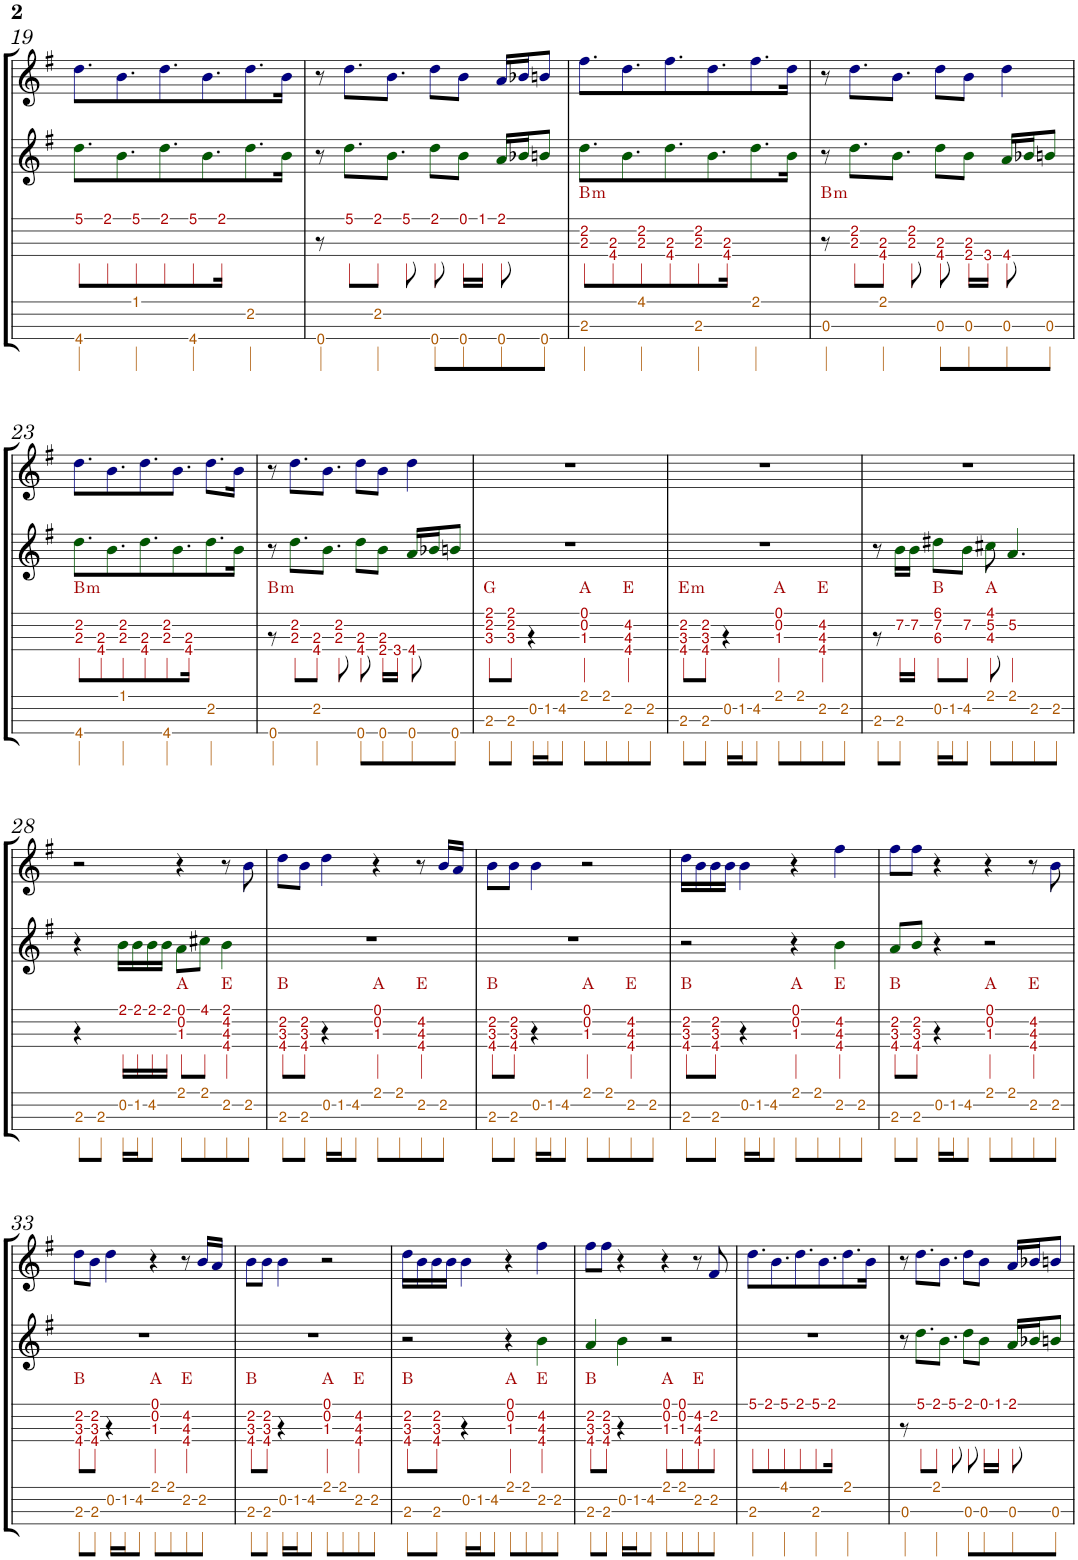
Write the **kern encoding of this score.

**kern	**kern	**harte	**kern	**kern
*part4	*part3	*part3	*part2	*part1
*staff4	*staff3	*	*staff2	*staff1
*I"Bass Guitar	*I"Ukulele	*	*I"Mandolin	*I"Mandolin
!!LO:PB:g=z
*	*	*	*clefG2	*clefG2
*k[f#]	*k[f#]	*	*k[f#]	*k[f#]
*G:	*G:	*	*G:	*G:
*M4/4	*M4/4	*	*M4/4	*M4/4
=19	=19	=19	=19	=19
4GGG#i\	8ddj\L	.	8.ddZ\L	8.ddV\L
.	8bj\	.	.	.
.	.	.	8.bZ\	8.bV\
4GG#i\	8ddj\	.	.	.
.	8bj\	.	8.ddZ\	8.ddV\
4GGG#i\	8ddj\	.	.	.
.	.	.	8.bZ\	8.bV\
.	16bj\Jk	.	.	.
.	4ryy	.	.	.
4EEi\	.	.	8.ddZ\	8.ddV\
.	16ryy	.	16bZ\Jk	16bV\Jk
=20	=20	=20	=20	=20
4EEEi\	8r	.	8r	8r
.	8ddj\L	.	8.ddZ\L	8.ddV\L
4EEi\	8bj\J	.	.	.
.	.	.	8.bZ\J	8.bV\J
.	8ddj\	.	.	.
8EEEi\L	8bj\	.	8ddZ\L	8ddV\L
8EEEi\	16aj\LL	.	8bZ\J	8bV\J
.	16b-j\JJ	.	.	.
8EEEi\	8bj\	.	16aZ/LL	16aV/LL
.	.	.	16b-XZ/J	16b-XV/J
8EEEi\J	8ryy	.	8bnZ/J	8bnV/J
=21	=21	=21	=21	=21
!	!	!LO:H:kt=m	!	!
4BBBi\	8dj\ 8f#j\L	B:min	8.ddZ\L	8.ff#V\L
.	8Bj\ 8dj\	.	.	.
.	.	.	8.bZ\	8.ddV\
4BBi\	8dj\ 8f#j\	.	.	.
.	8Bj\ 8dj\	.	8.ddZ\	8.ff#V\
4BBBi\	8dj\ 8f#j\	.	.	.
.	.	.	8.bZ\	8.ddV\
.	16Bj\ 16dj\Jk	.	.	.
.	4ryy	.	.	.
4AAi\	.	.	8.ddZ\	8.ff#V\
.	16ryy	.	16bZ\Jk	16ddV\Jk
=22	=22	=22	=22	=22
!	!	!LO:H:kt=m	!	!
4AAAi\	8r	B:min	8r	8r
.	8dj\ 8f#j\L	.	8.ddZ\L	8.ddV\L
4AAi\	8Bj\ 8dj\J	.	.	.
.	.	.	8.bZ\J	8.bV\J
.	8dj\ 8f#j\	.	.	.
8AAAi\L	8Bj\ 8dj\	.	8ddZ\L	8ddV\L
8AAAi\	16Aj\ 16dj\LL	.	8bZ\J	8bV\J
.	16B-j\JJ	.	.	.
8AAAi\	8Bj\	.	16aZ/LL	4ddV\
.	.	.	16b-XZ/J	.
8AAAi\J	8ryy	.	8bnZ/J	.
!!LO:LB:g=z
=23	=23	=23	=23	=23
!	!	!LO:H:kt=m	!	!
4GGG#i\	8dj\ 8f#j\L	B:min	8.ddZ\L	8.ddV\L
.	8Bj\ 8dj\	.	.	.
.	.	.	8.bZ\	8.bV\
4GG#i\	8dj\ 8f#j\	.	.	.
.	8Bj\ 8dj\	.	8.ddZ\	8.ddV\
4GGG#i\	8dj\ 8f#j\	.	.	.
.	.	.	8.bZ\	8.bV\J
.	16Bj\ 16dj\Jk	.	.	.
.	4ryy	.	.	.
4EEi\	.	.	8.ddZ\	8.ddV\L
.	16ryy	.	16bZ\Jk	16bV\Jk
=24	=24	=24	=24	=24
!	!	!LO:H:kt=m	!	!
4EEEi\	8r	B:min	8r	8r
.	8dj\ 8f#j\L	.	8.ddZ\L	8.ddV\L
4EEi\	8Bj\ 8dj\J	.	.	.
.	.	.	8.bZ\J	8.bV\J
.	8dj\ 8f#j\	.	.	.
8EEEi\L	8Bj\ 8dj\	.	8ddZ\L	8ddV\L
8EEEi\	16Aj\ 16dj\LL	.	8bZ\J	8bV\J
.	16B-j\JJ	.	.	.
8EEEi\	8Bj\	.	16aZ/LL	4ddV\
.	.	.	16b-XZ/J	.
8EEEi\J	8ryy	.	8bnZ/J	.
=25	=25	=25	=25	=25
8BBBi\L	8d#j\ 8f#j\ 8bj\L	G:maj	1r	1r
8BBBi\J	8d#j\ 8f#j\ 8bj\J	.	.	.
16DDi\LL	4r	.	.	.
16EE-i\J	.	.	.	.
8FF#i\J	.	.	.	.
8AAi\L	4c#j\ 4ej\ 4aj\	A:maj	.	.
8AAi\	.	.	.	.
8EEi\	4Bj\ 4ej\ 4g#j\	E:maj	.	.
8EEi\J	.	.	.	.
=26	=26	=26	=26	=26
!	!	!LO:H:kt=m	!	!
8BBBi\L	8Bj\ 8e-j\ 8f#j\L	E:min	1r	1r
8BBBi\J	8Bj\ 8e-j\ 8f#j\J	.	.	.
16DDi\LL	4r	.	.	.
16EE-i\J	.	.	.	.
8FF#i\J	.	.	.	.
8AAi\L	4c#j\ 4ej\ 4aj\	A:maj	.	.
8AAi\	.	.	.	.
8EEi\	4Bj\ 4ej\ 4g#j\	E:maj	.	.
8EEi\J	.	.	.	.
=27	=27	=27	=27	=27
8BBBi\L	8r	.	8r	1r
8BBBi\J	16bj\LL	.	16bZ\LL	.
.	16bj\JJ	.	16bZ\JJ	.
16DDi\LL	8f#j\ 8bj\ 8dd#j\L	B:maj	8dd#XZ\L	.
16EE-i\J	.	.	.	.
8FF#i\J	8bj\J	.	8bZ\J	.
8AAi\L	8ej\ 8aj\ 8cc#j\	A:maj	8cc#XZ\	.
8AAi\	4aj\	.	4.aZ/	.
8EEi\	.	.	.	.
8EEi\J	8ryy	.	.	.
!!LO:LB:g=z
=28	=28	=28	=28	=28
8BBBi\L	4r	.	4r	2r
8BBBi\J	.	.	.	.
16DDi\LL	16bj\LL	.	16bZ\LL	.
16EE-i\J	16bj\	.	16bZ\	.
8FF#i\J	16bj\	.	16bZ\	.
.	16bj\JJ	.	16bZ\JJ	.
8AAi\L	8c#j\ 8ej\ 8aj\L	A:maj	8aZ\L	4r
8AAi\	8cc#j\J	.	8cc#XZ\J	.
8EEi\	4Bj\ 4ej\ 4g#j\ 4bj\	E:maj	4bZ\	8r
8EEi\J	.	.	.	8bV\
=29	=29	=29	=29	=29
8BBBi\L	8Bj\ 8e-j\ 8f#j\L	B:maj	1r	8ddV\L
8BBBi\J	8Bj\ 8e-j\ 8f#j\J	.	.	8bV\J
16DDi\LL	4r	.	.	4ddV\
16EE-i\J	.	.	.	.
8FF#i\J	.	.	.	.
8AAi\L	4c#j\ 4ej\ 4aj\	A:maj	.	4r
8AAi\	.	.	.	.
8EEi\	4Bj\ 4ej\ 4g#j\	E:maj	.	8r
8EEi\J	.	.	.	16bV/LL
.	.	.	.	16aV/JJ
=30	=30	=30	=30	=30
8BBBi\L	8Bj\ 8e-j\ 8f#j\L	B:maj	1r	8bV\L
8BBBi\J	8Bj\ 8e-j\ 8f#j\J	.	.	8bV\J
16DDi\LL	4r	.	.	4bV\
16EE-i\J	.	.	.	.
8FF#i\J	.	.	.	.
8AAi\L	4c#j\ 4ej\ 4aj\	A:maj	.	2r
8AAi\	.	.	.	.
8EEi\	4Bj\ 4ej\ 4g#j\	E:maj	.	.
8EEi\J	.	.	.	.
=31	=31	=31	=31	=31
8BBBi\L	8Bj\ 8e-j\ 8f#j\L	B:maj	2r	16ddV\LL
.	.	.	.	16bV\
8BBBi\J	8Bj\ 8e-j\ 8f#j\J	.	.	16bV\
.	.	.	.	16bV\JJ
16DDi\LL	4r	.	.	4bV\
16EE-i\J	.	.	.	.
8FF#i\J	.	.	.	.
8AAi\L	4c#j\ 4ej\ 4aj\	A:maj	4r	4r
8AAi\	.	.	.	.
8EEi\	4Bj\ 4ej\ 4g#j\	E:maj	4bZ\	4ff#V\
8EEi\J	.	.	.	.
=32	=32	=32	=32	=32
8BBBi\L	8Bj\ 8e-j\ 8f#j\L	B:maj	8aZ/L	8ff#V\L
8BBBi\J	8Bj\ 8e-j\ 8f#j\J	.	8bZ/J	8ff#V\J
16DDi\LL	4r	.	4r	4r
16EE-i\J	.	.	.	.
8FF#i\J	.	.	.	.
8AAi\L	4c#j\ 4ej\ 4aj\	A:maj	2r	4r
8AAi\	.	.	.	.
8EEi\	4Bj\ 4ej\ 4g#j\	E:maj	.	8r
8EEi\J	.	.	.	8bV\
!!LO:LB:g=z
=33	=33	=33	=33	=33
8BBBi\L	8Bj\ 8e-j\ 8f#j\L	B:maj	1r	8ddV\L
8BBBi\J	8Bj\ 8e-j\ 8f#j\J	.	.	8bV\J
16DDi\LL	4r	.	.	4ddV\
16EE-i\J	.	.	.	.
8FF#i\J	.	.	.	.
8AAi\L	4c#j\ 4ej\ 4aj\	A:maj	.	4r
8AAi\	.	.	.	.
8EEi\	4Bj\ 4ej\ 4g#j\	E:maj	.	8r
8EEi\J	.	.	.	16bV/LL
.	.	.	.	16aV/JJ
=34	=34	=34	=34	=34
8BBBi\L	8Bj\ 8e-j\ 8f#j\L	B:maj	1r	8bV\L
8BBBi\J	8Bj\ 8e-j\ 8f#j\J	.	.	8bV\J
16DDi\LL	4r	.	.	4bV\
16EE-i\J	.	.	.	.
8FF#i\J	.	.	.	.
8AAi\L	4c#j\ 4ej\ 4aj\	A:maj	.	2r
8AAi\	.	.	.	.
8EEi\	4Bj\ 4ej\ 4g#j\	E:maj	.	.
8EEi\J	.	.	.	.
=35	=35	=35	=35	=35
8BBBi\L	8Bj\ 8e-j\ 8f#j\L	B:maj	2r	16ddV\LL
.	.	.	.	16bV\
8BBBi\J	8Bj\ 8e-j\ 8f#j\J	.	.	16bV\
.	.	.	.	16bV\JJ
16DDi\LL	4r	.	.	4bV\
16EE-i\J	.	.	.	.
8FF#i\J	.	.	.	.
8AAi\L	4c#j\ 4ej\ 4aj\	A:maj	4r	4r
8AAi\	.	.	.	.
8EEi\	4Bj\ 4ej\ 4g#j\	E:maj	4bZ\	4ff#V\
8EEi\J	.	.	.	.
=36	=36	=36	=36	=36
8BBBi\L	8Bj\ 8e-j\ 8f#j\L	B:maj	4aZ/	8ff#V\L
8BBBi\J	8Bj\ 8e-j\ 8f#j\J	.	.	8ff#V\J
16DDi\LL	4r	.	4bZ\	4r
16EE-i\J	.	.	.	.
8FF#i\J	.	.	.	.
8AAi\L	8c#j\ 8ej\ 8aj\L	A:maj	2r	4r
8AAi\	8c#j\ 8ej\ 8aj\	.	.	.
8EEi\	8Bj\ 8ej\ 8g#j\	E:maj	.	8r
8EEi\J	8f#j\J	.	.	8f#V/
=37	=37	=37	=37	=37
4BBBi\	8ddj\L	.	1r	8.ddV\L
.	8bj\	.	.	.
.	.	.	.	8.bV\
4BBi\	8ddj\	.	.	.
.	8bj\	.	.	8.ddV\
4BBBi\	8ddj\	.	.	.
.	.	.	.	8.bV\
.	16bj\Jk	.	.	.
.	4ryy	.	.	.
4AAi\	.	.	.	8.ddV\
.	16ryy	.	.	16bV\Jk
=38	=38	=38	=38	=38
4AAAi\	8r	.	8r	8r
.	8ddj\L	.	8.ddZ\L	8.ddV\L
4AAi\	8bj\J	.	.	.
.	.	.	8.bZ\J	8.bV\J
.	8ddj\	.	.	.
8AAAi\L	8bj\	.	8ddZ\L	8ddV\L
8AAAi\	16aj\LL	.	8bZ\J	8bV\J
.	16b-j\JJ	.	.	.
8AAAi\	8bj\	.	16aZ/LL	16aV/LL
.	.	.	16b-XZ/J	16b-XV/J
8AAAi\J	8ryy	.	8bnZ/J	8bnV/J
=	=	=	=	=
*-	*-	*-	*-	*-
